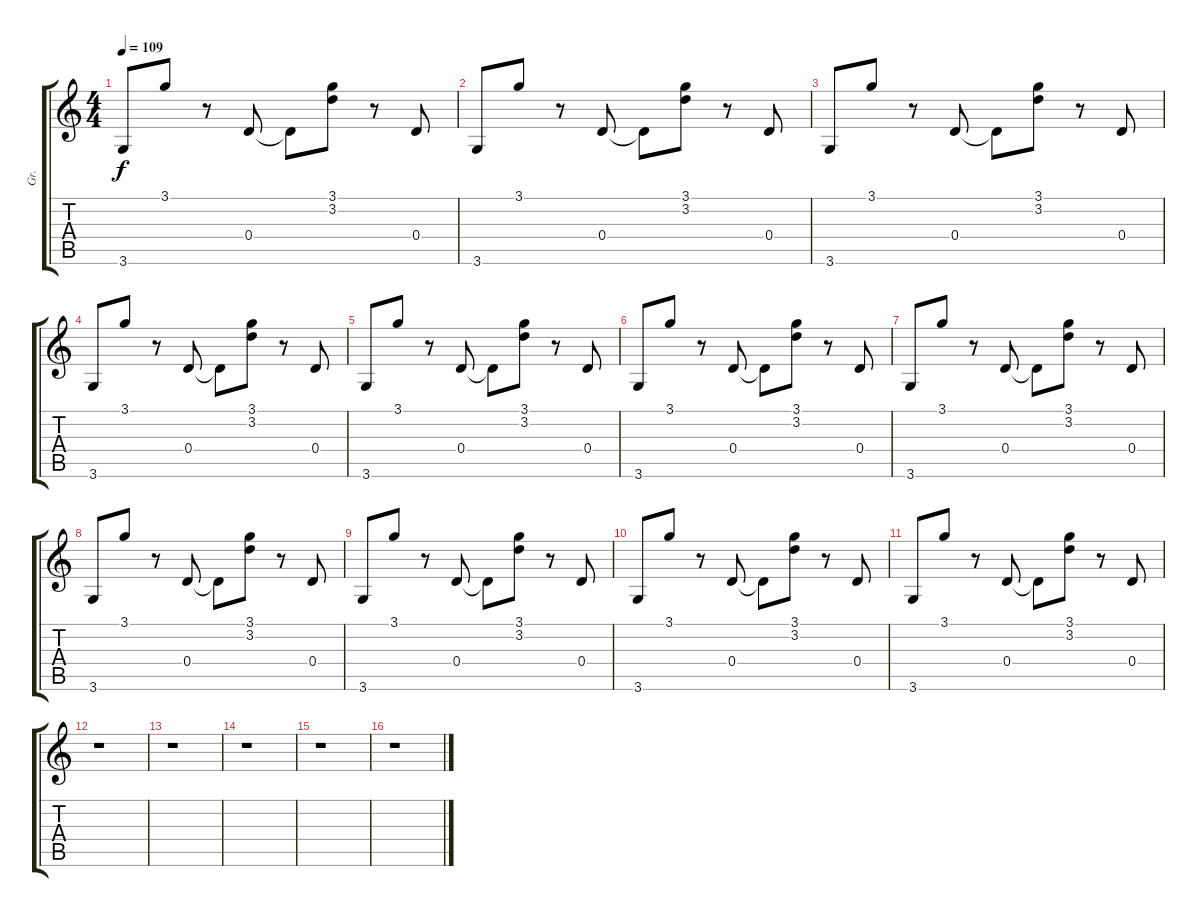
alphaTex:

\track ("Gr." "Gr.") {instrument acousticguitarnylon}
\staff {score tabs}
\tuning (E4 B3 G3 D3 A2 E2) {hide}
\ts (4 4)
\tempo 109
\clef g2
\ks c
3.6.8{dy f} 3.1.8 r.8 0.4.8 0.4{t}.8 (3.1 3.2).8 r.8 0.4.8 |
3.6.8 3.1.8 r.8 0.4.8 0.4{t}.8 (3.1 3.2).8 r.8 0.4.8 |
3.6.8 3.1.8 r.8 0.4.8 0.4{t}.8 (3.1 3.2).8 r.8 0.4.8 |
3.6.8 3.1.8 r.8 0.4.8 0.4{t}.8 (3.1 3.2).8 r.8 0.4.8 |
3.6.8 3.1.8 r.8 0.4.8 0.4{t}.8 (3.1 3.2).8 r.8 0.4.8 |
3.6.8 3.1.8 r.8 0.4.8 0.4{t}.8 (3.1 3.2).8 r.8 0.4.8 |
3.6.8 3.1.8 r.8 0.4.8 0.4{t}.8 (3.1 3.2).8 r.8 0.4.8 |
3.6.8 3.1.8 r.8 0.4.8 0.4{t}.8 (3.1 3.2).8 r.8 0.4.8 |
3.6.8 3.1.8 r.8 0.4.8 0.4{t}.8 (3.1 3.2).8 r.8 0.4.8 |
3.6.8 3.1.8 r.8 0.4.8 0.4{t}.8 (3.1 3.2).8 r.8 0.4.8 |
3.6.8 3.1.8 r.8 0.4.8 0.4{t}.8 (3.1 3.2).8 r.8 0.4.8 |
r.1 |
r.1 |
r.1 |
r.1 |
r.1
